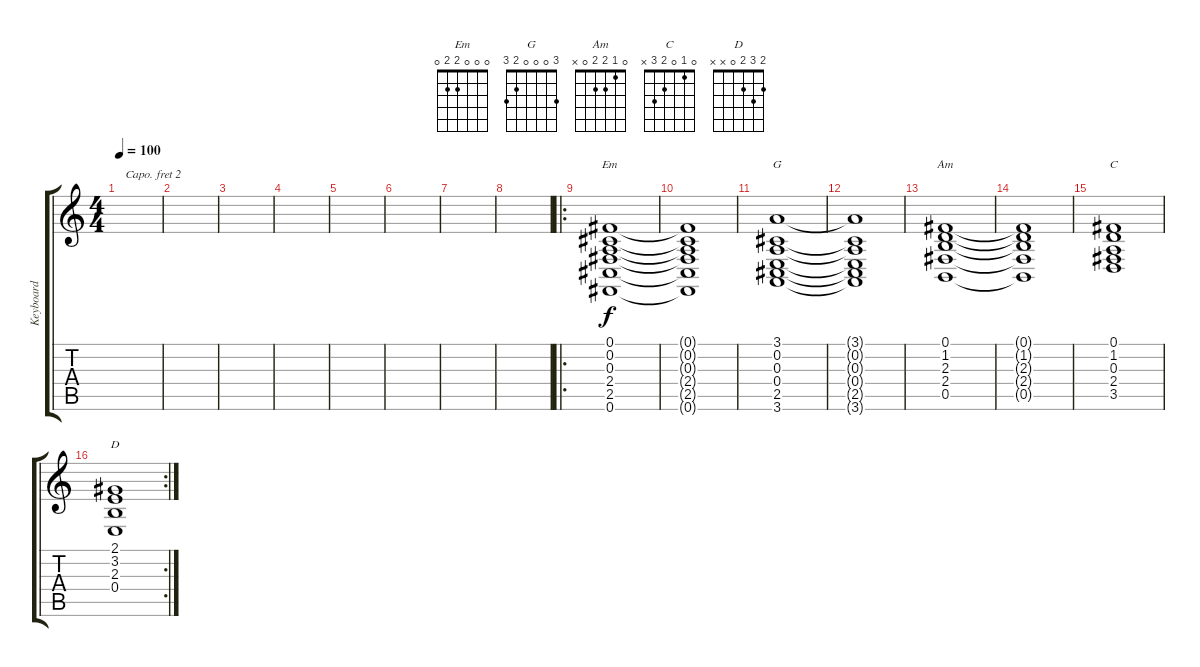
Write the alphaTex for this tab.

\track ("Keyboard" "Keyboard") {instrument stringensemble1}
\staff {score tabs}
\capo 2
\tuning (E4 B3 G3 D3 A2 E2) {hide}
\chord ("Em" 0 0 0 2 2 0)
\chord ("G" 3 0 0 0 2 3)
\chord ("Am" 0 1 2 2 0 x)
\chord ("C" 0 1 0 2 3 x)
\chord ("D" 2 3 2 0 x x)
\ts (4 4)
\tempo 100
\clef g2
\ks c
|
|
|
|
|
|
|
|
\ro
(0.1 0.2 0.3 2.4 2.5 0.6).1{ch "Em"} |
(0.1{t} 0.2{t} 0.3{t} 2.4{t} 2.5{t} 0.6{t}).1 |
(3.1 0.2 0.3 0.4 2.5 3.6).1{ch "G"} |
(3.1{t} 0.2{t} 0.3{t} 0.4{t} 2.5{t} 3.6{t}).1 |
(0.1 1.2 2.3 2.4 0.5).1{ch "Am"} |
(0.1{t} 1.2{t} 2.3{t} 2.4{t} 0.5{t}).1 |
(0.1 1.2 0.3 2.4 3.5).1{ch "C"} |
\rc 2
(2.1 3.2 2.3 0.4).1{ch "D"}
